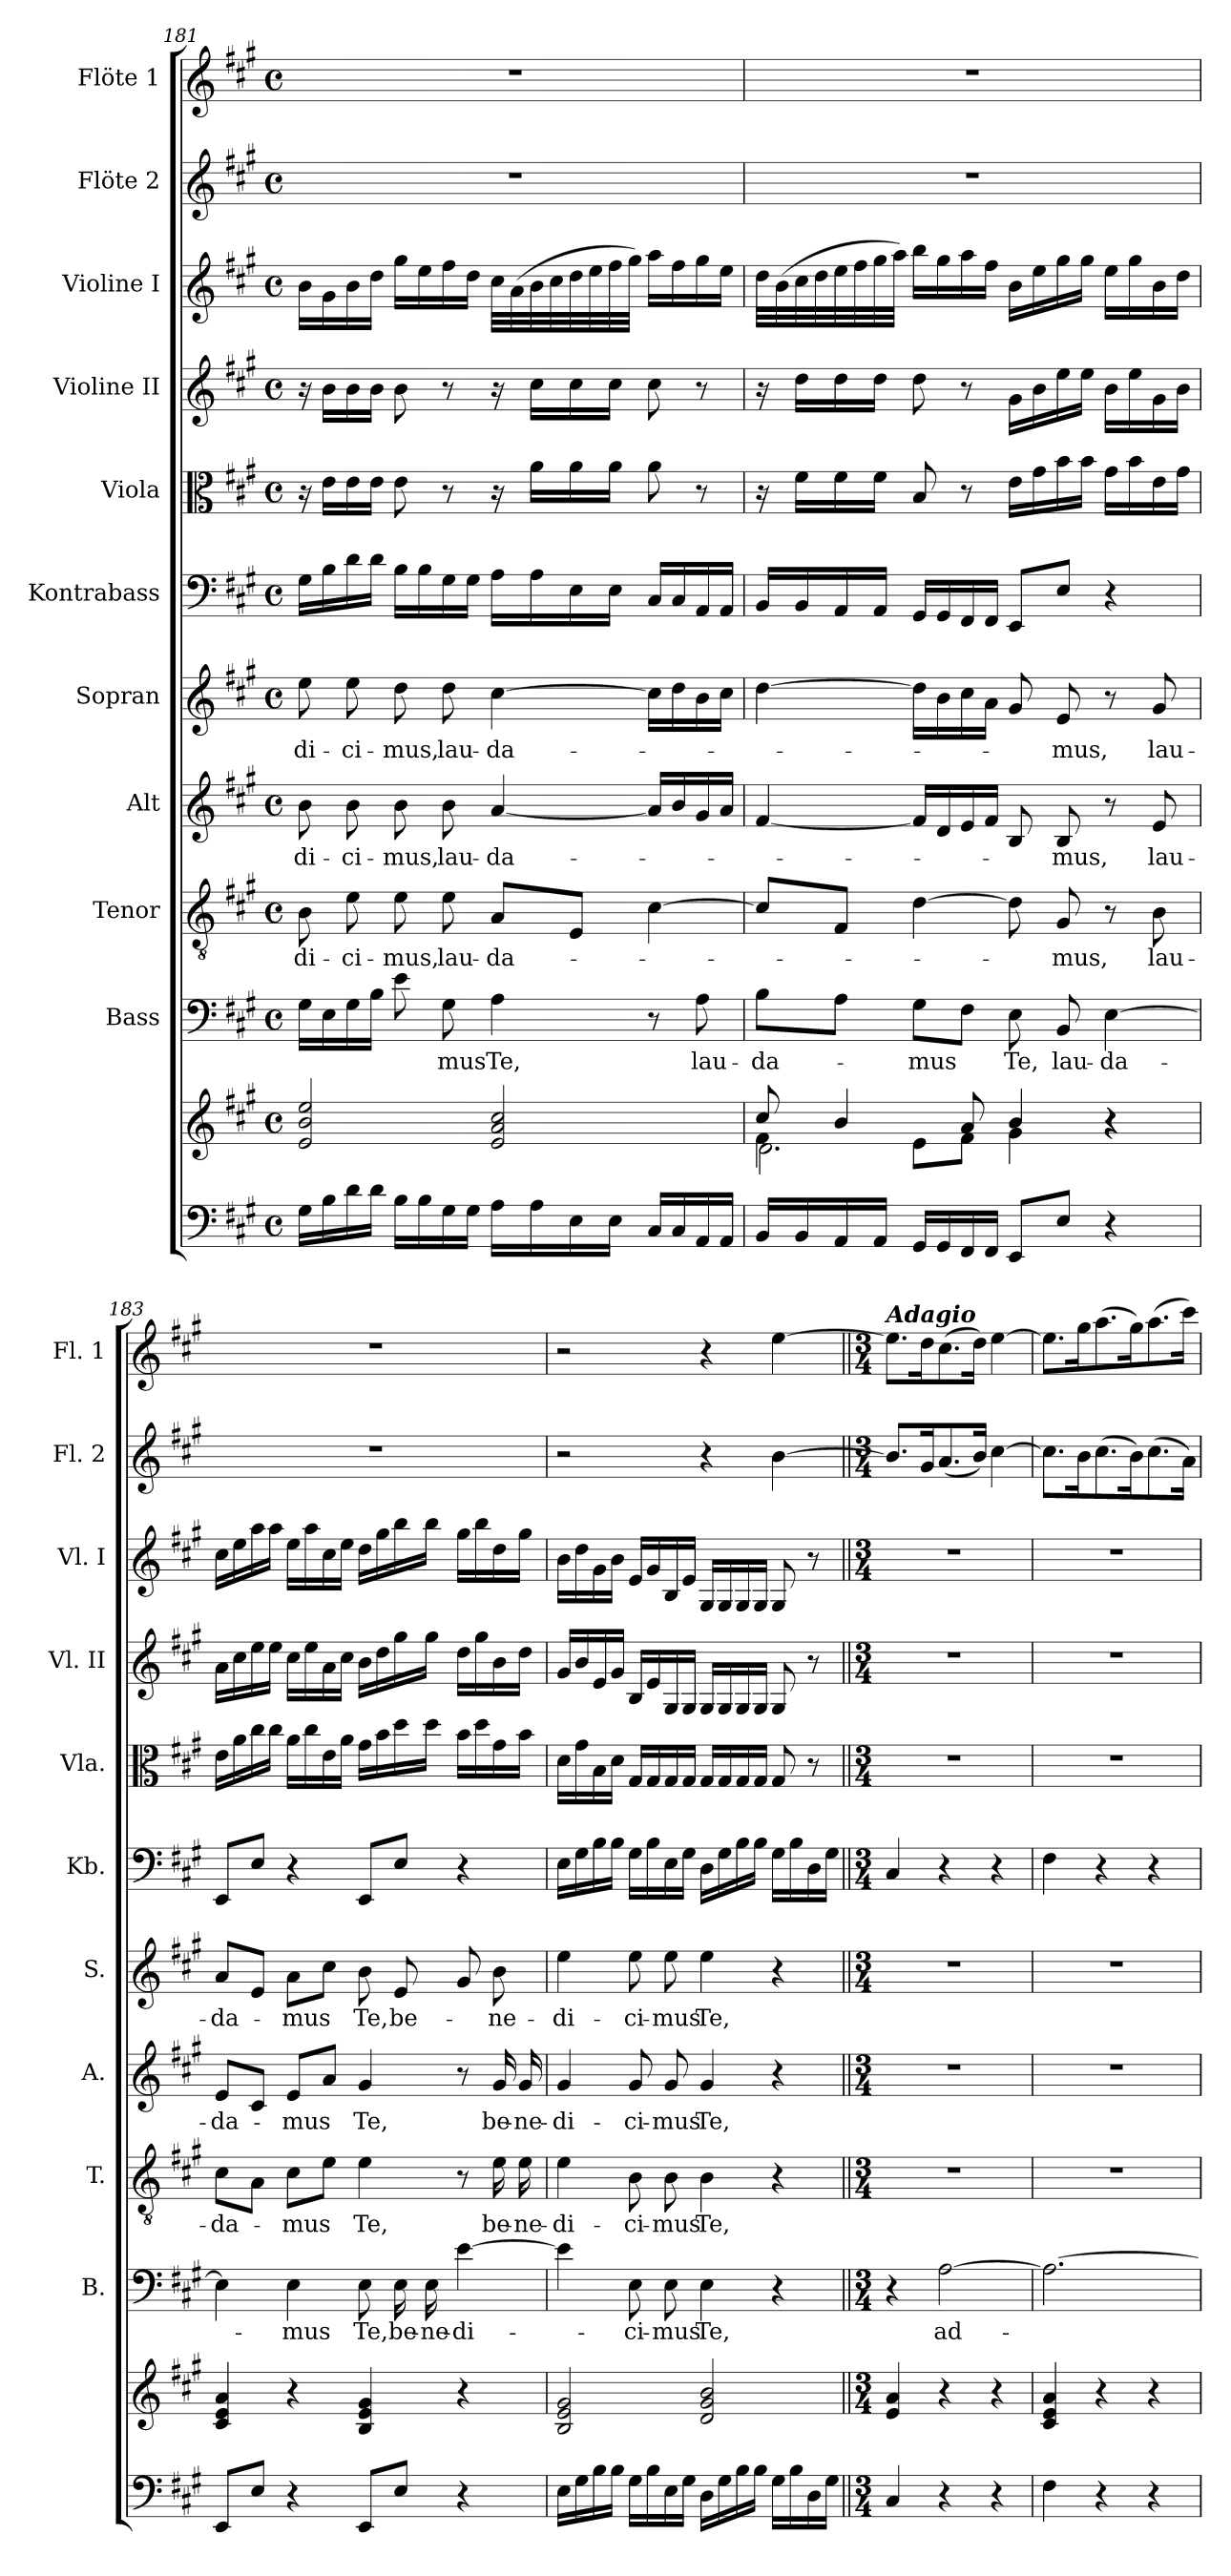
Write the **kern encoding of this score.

**kern	**kern	**kern	**text	**kern	**text	**kern	**text	**kern	**text	**kern	**kern	**kern	**kern	**kern	**kern
*part11	*part11	*part10	*part10	*part9	*part9	*part8	*part8	*part7	*part7	*part6	*part5	*part4	*part3	*part2	*part1
*staff12	*staff11	*staff10	*staff10	*staff9	*staff9	*staff8	*staff8	*staff7	*staff7	*staff6	*staff5	*staff4	*staff3	*staff2	*staff1
*	*	*I"Bass	*	*I"Tenor	*	*I"Alt	*	*I"Sopran	*	*I"Kontrabass	*I"Viola	*I"Violine II	*I"Violine I	*I"Flöte 2	*I"Flöte 1
*	*	*I'B.	*	*I'T.	*	*I'A.	*	*I'S.	*	*I'Kb.	*I'Vla.	*I'Vl. II	*I'Vl. I	*I'Fl. 2	*I'Fl. 1
!!LO:PB:g=z
*clefF4	*clefG2	*clefF4	*	*clefGv2	*	*clefG2	*	*clefG2	*	*clefF4	*clefC3	*clefG2	*clefG2	*clefG2	*clefG2
*	*	*	*	*	*	*	*	*	*	*ITrd7c12	*	*	*	*	*
*k[f#c#g#]	*k[f#c#g#]	*k[f#c#g#]	*	*k[f#c#g#]	*	*k[f#c#g#]	*	*k[f#c#g#]	*	*k[f#c#g#]	*k[f#c#g#]	*k[f#c#g#]	*k[f#c#g#]	*k[f#c#g#]	*k[f#c#g#]
*A:	*A:	*A:	*	*A:	*	*A:	*	*A:	*	*A:	*A:	*A:	*A:	*A:	*A:
*M4/4	*M4/4	*M4/4	*	*M4/4	*	*M4/4	*	*M4/4	*	*M4/4	*M4/4	*M4/4	*M4/4	*M4/4	*M4/4
*met(c)	*met(c)	*met(c)	*	*met(c)	*	*met(c)	*	*met(c)	*	*met(c)	*met(c)	*met(c)	*met(c)	*met(c)	*met(c)
=181	=181	=181	=181	=181	=181	=181	=181	=181	=181	=181	=181	=181	=181	=181	=181
!	!	!	!	!	!LO:LY:b	!	!LO:LY:b	!	!LO:LY:b	!	!	!	!	!	!
16G#\LL	2e/ 2b/ 2ee/	16G#\LL	.	8B\	-di-	8b\	-di-	8ee\	-di-	16GG#\LL	16r	16r	16b\LL	1r	1r
16B\	.	16E\	.	.	.	.	.	.	.	16BB\	16e\LL	16b\LL	16g#\	.	.
!	!	!	!	!	!LO:LY:b	!	!LO:LY:b	!	!LO:LY:b	!	!	!	!	!	!
16d\	.	16G#\	.	8e\	-ci-	8b\	-ci-	8ee\	-ci-	16D\	16e\	16b\	16b\	.	.
16d\JJ	.	16B\JJ	.	.	.	.	.	.	.	16D\JJ	16e\JJ	16b\JJ	16dd\JJ	.	.
!	!	!	!	!	!LO:LY:b	!	!LO:LY:b	!	!LO:LY:b	!	!	!	!	!	!
16B\LL	.	8e\	.	8e\	-mus,	8b\	-mus,	8dd\	-mus,	16BB\LL	8e\	8b\	16gg#\LL	.	.
16B\	.	.	.	.	.	.	.	.	.	16BB\	.	.	16ee\	.	.
!	!	!	!LO:LY:b	!	!LO:LY:b	!	!LO:LY:b	!	!LO:LY:b	!	!	!	!	!	!
16G#\	.	8G#\	-mus	8e\	lau-	8b\	lau-	8dd\	lau-	16GG#\	8r	8r	16ff#\	.	.
16G#\JJ	.	.	.	.	.	.	.	.	.	16GG#\JJ	.	.	16dd\JJ	.	.
!	!	!	!LO:LY:b	!	!LO:LY:b	!	!LO:LY:b	!	!LO:LY:b	!	!	!	!	!	!
16A\LL	2e/ 2a/ 2cc#/	4A\	Te,	8A/L	-da-	[4a/	-da-	[4cc#\	-da-	16AA\LL	16r	16r	32cc#\LLL	.	.
.	.	.	.	.	.	.	.	.	.	.	.	.	(>32a\	.	.
16A\	.	.	.	.	.	.	.	.	.	16AA\	16a\LL	16cc#\LL	32b\	.	.
.	.	.	.	.	.	.	.	.	.	.	.	.	32cc#\	.	.
16E\	.	.	.	8E/J	.	.	.	.	.	16EE\	16a\	16cc#\	32dd\	.	.
.	.	.	.	.	.	.	.	.	.	.	.	.	32ee\	.	.
16E\JJ	.	.	.	.	.	.	.	.	.	16EE\JJ	16a\JJ	16cc#\JJ	32ff#\	.	.
.	.	.	.	.	.	.	.	.	.	.	.	.	32gg#\JJJ)	.	.
16C#/LL	.	8r	.	[4c#\	.	16a/LL]	.	16cc#\LL]	.	16CC#/LL	8a\	8cc#\	16aa\LL	.	.
16C#/	.	.	.	.	.	16b/	.	16dd\	.	16CC#/	.	.	16ff#\	.	.
!	!	!	!LO:LY:b	!	!	!	!	!	!	!	!	!	!	!	!
16AA/	.	8A\	lau-	.	.	16g#/	.	16b\	.	16AAA/	8r	8r	16gg#\	.	.
16AA/JJ	.	.	.	.	.	16a/JJ	.	16cc#\JJ	.	16AAA/JJ	.	.	16ee\JJ	.	.
=182	=182	=182	=182	=182	=182	=182	=182	=182	=182	=182	=182	=182	=182	=182	=182
*	*^	*	*	*	*	*	*	*	*	*	*	*	*	*	*
*	*	*^	*	*	*	*	*	*	*	*	*	*	*	*	*	*
!	!	!	!	!	!LO:LY:b	!	!	!	!	!	!	!	!	!	!	!	!
16BB/LL	8cc#/	4f#\	2.d\	8B\L	-da-	8c#/L]	.	[4f#/	.	[4dd\	.	16BBB/LL	16r	16r	32dd\LLL	1r	1r
.	.	.	.	.	.	.	.	.	.	.	.	.	.	.	(>32b\	.	.
16BB/	.	.	.	.	.	.	.	.	.	.	.	16BBB/	16f#\LL	16dd\LL	32cc#\	.	.
.	.	.	.	.	.	.	.	.	.	.	.	.	.	.	32dd\	.	.
16AA/	4b/	.	.	8A\J	.	8F#/J	.	.	.	.	.	16AAA/	16f#\	16dd\	32ee\	.	.
.	.	.	.	.	.	.	.	.	.	.	.	.	.	.	32ff#\	.	.
16AA/JJ	.	.	.	.	.	.	.	.	.	.	.	16AAA/JJ	16f#\JJ	16dd\JJ	32gg#\	.	.
.	.	.	.	.	.	.	.	.	.	.	.	.	.	.	32aa\JJJ)	.	.
!	!	!	!	!	!LO:LY:b	!	!	!	!	!	!	!	!	!	!	!	!
16GG#/LL	.	8e\L	.	8G#\L	-mus	[4d\	.	16f#/LL]	.	16dd\LL]	.	16GGG#/LL	8B/	8dd\	16bb\LL	.	.
16GG#/	.	.	.	.	.	.	.	16d/	.	16b\	.	16GGG#/	.	.	16gg#\	.	.
16FF#/	8a/	8f#\J	.	8F#\J	.	.	.	16e/	.	16cc#\	.	16FFF#/	8r	8r	16aa\	.	.
16FF#/JJ	.	.	.	.	.	.	.	16f#/JJ	.	16a\JJ	.	16FFF#/JJ	.	.	16ff#\JJ	.	.
!	!	!	!	!	!LO:LY:b	!	!	!	!	!	!	!	!	!	!	!	!
8EE/L	4b/	4g#\	.	8E\	Te,	8d\]	.	8B/	.	8g#/	.	8EEE/L	16e\LL	16g#\LL	16b\LL	.	.
.	.	.	.	.	.	.	.	.	.	.	.	.	16g#\	16b\	16ee\	.	.
!	!	!	!	!	!LO:LY:b	!	!LO:LY:b	!	!LO:LY:b	!	!LO:LY:b	!	!	!	!	!	!
8E/J	.	.	.	8BB/	lau-	8G#/	-mus,	8B/	-mus,	8e/	-mus,	8EE/J	16b\	16ee\	16gg#\	.	.
.	.	.	.	.	.	.	.	.	.	.	.	.	16b\JJ	16ee\JJ	16gg#\JJ	.	.
!	!	!	!	!	!LO:LY:b	!	!	!	!	!	!	!	!	!	!	!	!
4r	4r	4r	4r	[4E\	-da-	8r	.	8r	.	8r	.	4r	16g#\LL	16b\LL	16ee\LL	.	.
.	.	.	.	.	.	.	.	.	.	.	.	.	16b\	16ee\	16gg#\	.	.
!	!	!	!	!	!	!	!LO:LY:b	!	!LO:LY:b	!	!LO:LY:b	!	!	!	!	!	!
.	.	.	.	.	.	8B\	lau-	8e/	lau-	8g#/	lau-	.	16e\	16g#\	16b\	.	.
.	.	.	.	.	.	.	.	.	.	.	.	.	16g#\JJ	16b\JJ	16dd\JJ	.	.
*	*v	*v	*v	*	*	*	*	*	*	*	*	*	*	*	*	*	*
!!LO:PB:g=z
=183	=183	=183	=183	=183	=183	=183	=183	=183	=183	=183	=183	=183	=183	=183	=183
!	!	!	!	!	!LO:LY:b	!	!LO:LY:b	!	!LO:LY:b	!	!	!	!	!	!
8EE/L	4c#/ 4e/ 4a/	4E\]	.	8c#\L	-da-	8e/L	-da-	8a/L	-da-	8EEE/L	16e\LL	16a\LL	16cc#\LL	1r	1r
.	.	.	.	.	.	.	.	.	.	.	16a\	16cc#\	16ee\	.	.
8E/J	.	.	.	8A\J	.	8c#/J	.	8e/J	.	8EE/J	16cc#\	16ee\	16aa\	.	.
.	.	.	.	.	.	.	.	.	.	.	16cc#\JJ	16ee\JJ	16aa\JJ	.	.
!	!	!	!LO:LY:b	!	!LO:LY:b	!	!LO:LY:b	!	!LO:LY:b	!	!	!	!	!	!
4r	4r	4E\	-mus	8c#\L	-mus	8e/L	-mus	8a\L	-mus	4r	16a\LL	16cc#\LL	16ee\LL	.	.
.	.	.	.	.	.	.	.	.	.	.	16cc#\	16ee\	16aa\	.	.
.	.	.	.	8e\J	.	8a/J	.	8cc#\J	.	.	16e\	16a\	16cc#\	.	.
.	.	.	.	.	.	.	.	.	.	.	16a\JJ	16cc#\JJ	16ee\JJ	.	.
!	!	!	!LO:LY:b	!	!LO:LY:b	!	!LO:LY:b	!	!LO:LY:b	!	!	!	!	!	!
8EE/L	4B/ 4e/ 4g#/	8E\	Te,	4e\	Te,	4g#/	Te,	8b\	Te,	8EEE/L	16g#\LL	16b\LL	16dd\LL	.	.
.	.	.	.	.	.	.	.	.	.	.	16b\	16dd\	16gg#\	.	.
!	!	!	!LO:LY:b	!	!	!	!	!	!LO:LY:b	!	!	!	!	!	!
8E/J	.	16E\	be-	.	.	.	.	8e/	be-	8EE/J	16dd\	16gg#\	16bb\	.	.
!	!	!	!LO:LY:b	!	!	!	!	!	!	!	!	!	!	!	!
.	.	16E\	-ne-	.	.	.	.	.	.	.	16dd\JJ	16gg#\JJ	16bb\JJ	.	.
!	!	!	!LO:LY:b	!	!	!	!	!	!	!	!	!	!	!	!
4r	4r	[4e\	-di-	8r	.	8r	.	8g#/	.	4r	16b\LL	16dd\LL	16gg#\LL	.	.
.	.	.	.	.	.	.	.	.	.	.	16dd\	16gg#\	16bb\	.	.
!	!	!	!	!	!LO:LY:b	!	!LO:LY:b	!	!LO:LY:b	!	!	!	!	!	!
.	.	.	.	16e\	be-	16g#/	be-	8b\	-ne-	.	16g#\	16b\	16dd\	.	.
!	!	!	!	!	!LO:LY:b	!	!LO:LY:b	!	!	!	!	!	!	!	!
.	.	.	.	16e\	-ne-	16g#/	-ne-	.	.	.	16b\JJ	16dd\JJ	16gg#\JJ	.	.
=184	=184	=184	=184	=184	=184	=184	=184	=184	=184	=184	=184	=184	=184	=184	=184
!	!	!	!	!	!LO:LY:b	!	!LO:LY:b	!	!LO:LY:b	!	!	!	!	!	!
16E\LL	2B/ 2e/ 2g#/	4e\]	.	4e\	-di-	4g#/	-di-	4ee\	-di-	16EE\LL	16d\LL	16g#/LL	16b\LL	2r	2r
16G#\	.	.	.	.	.	.	.	.	.	16GG#\	16g#\	16b/	16dd\	.	.
16B\	.	.	.	.	.	.	.	.	.	16BB\	16B\	16e/	16g#\	.	.
16B\JJ	.	.	.	.	.	.	.	.	.	16BB\JJ	16d\JJ	16g#/JJ	16b\JJ	.	.
!	!	!	!LO:LY:b	!	!LO:LY:b	!	!LO:LY:b	!	!LO:LY:b	!	!	!	!	!	!
16G#\LL	.	8E\	-ci-	8B\	-ci-	8g#/	-ci-	8ee\	-ci-	16GG#\LL	16G#/LL	16B/LL	16e/LL	.	.
16B\	.	.	.	.	.	.	.	.	.	16BB\	16G#/	16e/	16g#/	.	.
!	!	!	!LO:LY:b	!	!LO:LY:b	!	!LO:LY:b	!	!LO:LY:b	!	!	!	!	!	!
16E\	.	8E\	-mus	8B\	-mus	8g#/	-mus	8ee\	-mus	16EE\	16G#/	16G#/	16B/	.	.
16G#\JJ	.	.	.	.	.	.	.	.	.	16GG#\JJ	16G#/JJ	16G#/JJ	16e/JJ	.	.
!	!	!	!LO:LY:b	!	!LO:LY:b	!	!LO:LY:b	!	!LO:LY:b	!	!	!	!	!	!
16D\LL	2d/ 2g#/ 2b/	4E\	Te,	4B\	Te,	4g#/	Te,	4ee\	Te,	16DD\LL	16G#/LL	16G#/LL	16G#/LL	4r	4r
16G#\	.	.	.	.	.	.	.	.	.	16GG#\	16G#/	16G#/	16G#/	.	.
16B\	.	.	.	.	.	.	.	.	.	16BB\	16G#/	16G#/	16G#/	.	.
16B\JJ	.	.	.	.	.	.	.	.	.	16BB\JJ	16G#/JJ	16G#/JJ	16G#/JJ	.	.
16G#\LL	.	4r	.	4r	.	4r	.	4r	.	16GG#\LL	8G#/	8G#/	8G#/	[4b\	[4ee\
16B\	.	.	.	.	.	.	.	.	.	16BB\	.	.	.	.	.
16D\	.	.	.	.	.	.	.	.	.	16DD\	8r	8r	8r	.	.
16G#\JJ	.	.	.	.	.	.	.	.	.	16GG#\JJ	.	.	.	.	.
=185||	=185||	=185||	=185||	=185||	=185||	=185||	=185||	=185||	=185||	=185||	=185||	=185||	=185||	=185||	=185||
*M3/4	*M3/4	*M3/4	*	*M3/4	*	*M3/4	*	*M3/4	*	*M3/4	*M3/4	*M3/4	*M3/4	*M3/4	*M3/4
!	!	!	!	!	!	!	!	!	!	!	!	!	!	!	!LO:TX:a:Bi:t=Adagio
4C#/	4e/ 4a/	4r	.	2.r	.	2.r	.	2.r	.	4CC#/	2.r	2.r	2.r	8.b/L]	8.ee\L]
.	.	.	.	.	.	.	.	.	.	.	.	.	.	16g#/k	16dd\k
!	!	!	!LO:LY:b	!	!	!	!	!	!	!	!	!	!	!	!
4r	4r	[2A\	ad-	.	.	.	.	.	.	4r	.	.	.	(<8.a/	(>8.cc#\
.	.	.	.	.	.	.	.	.	.	.	.	.	.	16b/Jk)	16dd\Jk)
4r	4r	.	.	.	.	.	.	.	.	4r	.	.	.	[4cc#\	[4ee\
!!LO:PB:g=z
=186	=186	=186	=186	=186	=186	=186	=186	=186	=186	=186	=186	=186	=186	=186	=186
4F#\	4c#/ 4e/ 4a/	2.A\_	.	2.r	.	2.r	.	2.r	.	4FF#\	2.r	2.r	2.r	8.cc#\L]	8.ee\L]
.	.	.	.	.	.	.	.	.	.	.	.	.	.	16b\k	16gg#\k
4r	4r	.	.	.	.	.	.	.	.	4r	.	.	.	(>8.cc#\	(>8.aa\
.	.	.	.	.	.	.	.	.	.	.	.	.	.	16b\k)	16gg#\k)
4r	4r	.	.	.	.	.	.	.	.	4r	.	.	.	(>8.cc#\	(>8.aa\
.	.	.	.	.	.	.	.	.	.	.	.	.	.	16a\Jk)	16ccc#\Jk)
=	=	=	=	=	=	=	=	=	=	=	=	=	=	=	=
*-	*-	*-	*-	*-	*-	*-	*-	*-	*-	*-	*-	*-	*-	*-	*-
